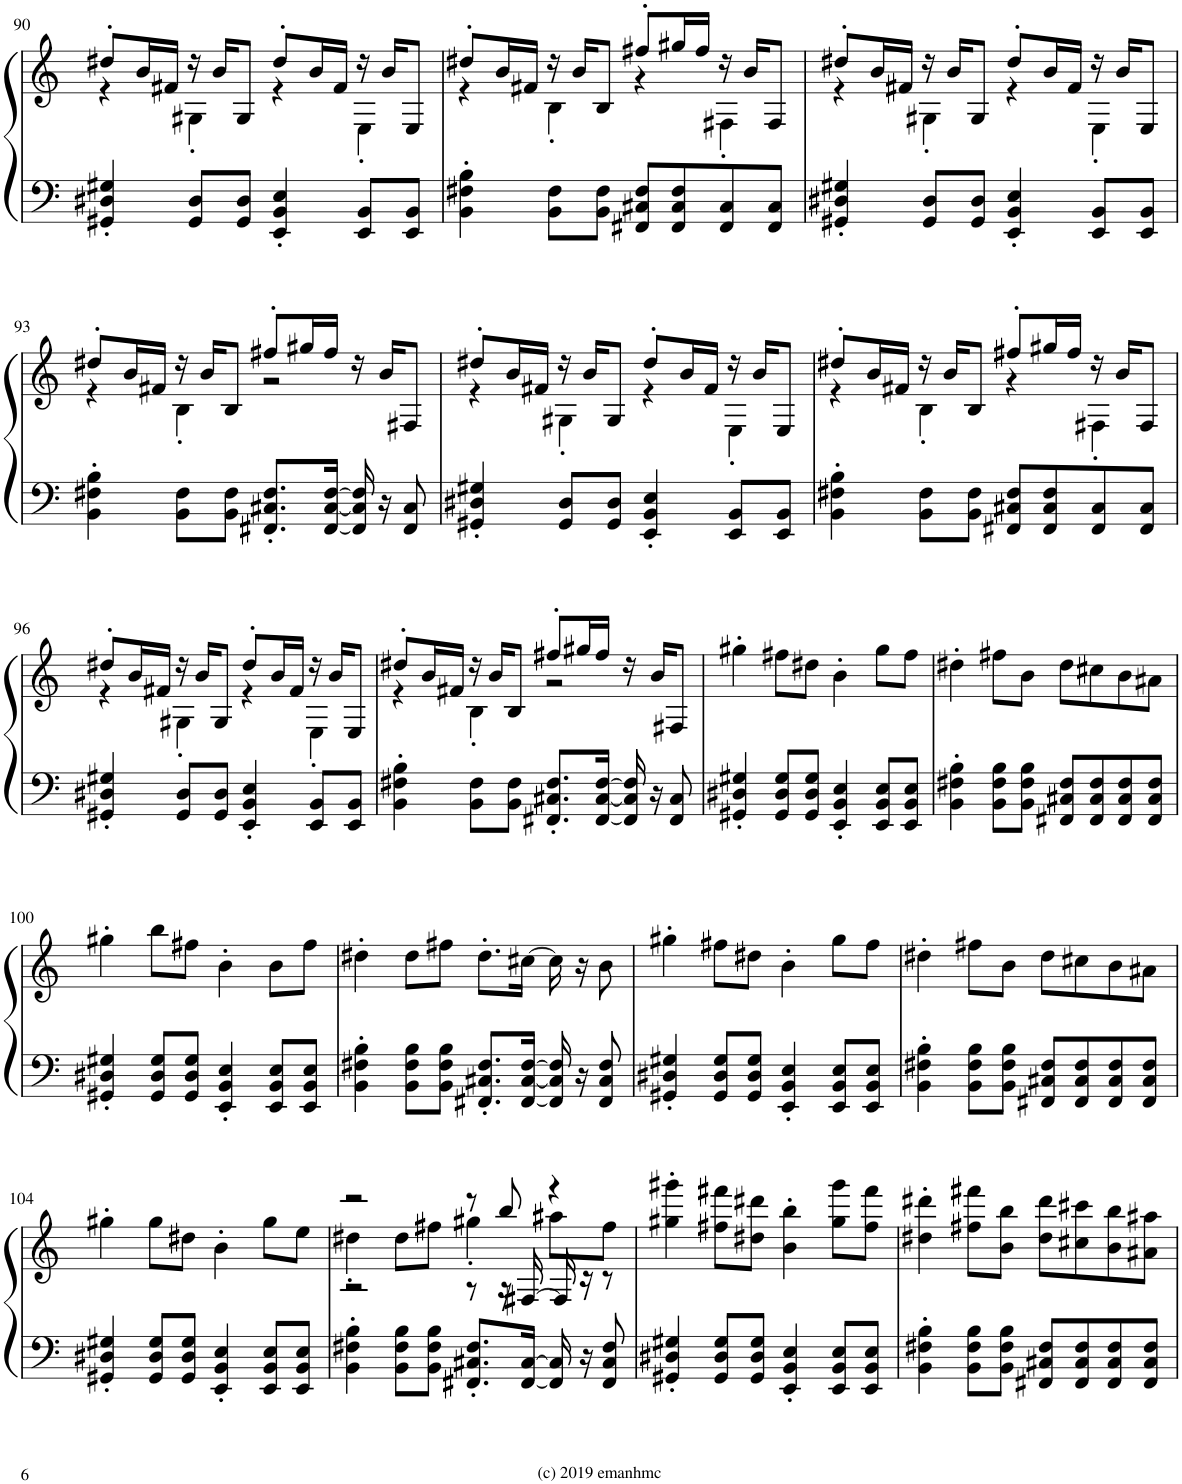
**kern	**kern
*part1	*part1
*staff2	*staff1
*I"Piano	*
*I'Pno.	*
!!LO:PB:g=z
*clefF4	*clefG2
*k[]	*k[]
*M4/4	*M4/4
=90	=90
*	*^
4GG#X/' 4D#X/' 4G#X/'	8dd#X'/L	4r
.	16b/L	.
.	16f#X/JJ	.
8GG#/ 8D#/L	16r	4G#X'\
.	16b/KL	.
8GG#/ 8D#/J	8G#/J	.
4EE/' 4BB/' 4E/'	8dd#'/L	4r
.	16b/L	.
.	16f#/JJ	.
8EE/ 8BB/L	16r	4E'\
.	16b/KL	.
8EE/ 8BB/J	8E/J	.
=91	=91	=91
4BB\' 4F#X\' 4B\'	8dd#X'/L	4r
.	16b/L	.
.	16f#X/JJ	.
8BB\ 8F#\L	16r	4B'\
.	16b/KL	.
8BB\ 8F#\J	8B/J	.
8FF#X/ 8C#X/ 8F#/L	8ff#X'/L	4r
8FF#/ 8C#/ 8F#/	16gg#X/L	.
.	16ff#/JJ	.
8FF#/ 8C#/	16r	4F#X'\
.	16b/KL	.
8FF#/ 8C#/J	8F#/J	.
=92	=92	=92
4GG#X/' 4D#X/' 4G#X/'	8dd#X'/L	4r
.	16b/L	.
.	16f#X/JJ	.
8GG#/ 8D#/L	16r	4G#X'\
.	16b/KL	.
8GG#/ 8D#/J	8G#/J	.
4EE/' 4BB/' 4E/'	8dd#'/L	4r
.	16b/L	.
.	16f#/JJ	.
8EE/ 8BB/L	16r	4E'\
.	16b/KL	.
8EE/ 8BB/J	8E/J	.
!!LO:LB:g=z	!!
=93	=93	=93
4BB\' 4F#X\' 4B\'	8dd#X'/L	4r
.	16b/L	.
.	16f#X/JJ	.
8BB\ 8F#\L	16r	4B'\
.	16b/KL	.
8BB\ 8F#\J	8B/J	.
8.FF#X/' 8.C#X/' 8.F#/'L	8ff#X'/L	2r
.	16gg#X/L	.
[16FF#/ [16C#/ [16F#/Jk	16ff#/JJ	.
16FF#/] 16C#/] 16F#/]	16r	.
16r	16b/KL	.
8FF#/ 8C#/	8F#X/J	.
=94	=94	=94
4GG#X/' 4D#X/' 4G#X/'	8dd#X'/L	4r
.	16b/L	.
.	16f#X/JJ	.
8GG#/ 8D#/L	16r	4G#X'\
.	16b/KL	.
8GG#/ 8D#/J	8G#/J	.
4EE/' 4BB/' 4E/'	8dd#'/L	4r
.	16b/L	.
.	16f#/JJ	.
8EE/ 8BB/L	16r	4E'\
.	16b/KL	.
8EE/ 8BB/J	8E/J	.
=95	=95	=95
4BB\' 4F#X\' 4B\'	8dd#X'/L	4r
.	16b/L	.
.	16f#X/JJ	.
8BB\ 8F#\L	16r	4B'\
.	16b/KL	.
8BB\ 8F#\J	8B/J	.
8FF#X/ 8C#X/ 8F#/L	8ff#X'/L	4r
8FF#/ 8C#/ 8F#/	16gg#X/L	.
.	16ff#/JJ	.
8FF#/ 8C#/	16r	4F#X'\
.	16b/KL	.
8FF#/ 8C#/J	8F#/J	.
!!LO:LB:g=z	!!
=96	=96	=96
4GG#X/' 4D#X/' 4G#X/'	8dd#X'/L	4r
.	16b/L	.
.	16f#X/JJ	.
8GG#/ 8D#/L	16r	4G#X'\
.	16b/KL	.
8GG#/ 8D#/J	8G#/J	.
4EE/' 4BB/' 4E/'	8dd#'/L	4r
.	16b/L	.
.	16f#/JJ	.
8EE/ 8BB/L	16r	4E'\
.	16b/KL	.
8EE/ 8BB/J	8E/J	.
=97	=97	=97
4BB\' 4F#X\' 4B\'	8dd#X'/L	4r
.	16b/L	.
.	16f#X/JJ	.
8BB\ 8F#\L	16r	4B'\
.	16b/KL	.
8BB\ 8F#\J	8B/J	.
8.FF#X/' 8.C#X/' 8.F#/'L	8ff#X'/L	2r
.	16gg#X/L	.
[16FF#/ [16C#/ [16F#/Jk	16ff#/JJ	.
16FF#/] 16C#/] 16F#/]	16r	.
16r	16b/KL	.
8FF#/ 8C#/	8F#X/J	.
*	*v	*v
=98	=98
4GG#X/' 4D#X/' 4G#X/'	4gg#X'\
8GG#/ 8D#/ 8G#/L	8ff#X\L
8GG#/ 8D#/ 8G#/J	8dd#X\J
4EE/' 4BB/' 4E/'	4b'\
8EE/ 8BB/ 8E/L	8gg#\L
8EE/ 8BB/ 8E/J	8ff#\J
=99	=99
4BB\' 4F#X\' 4B\'	4dd#X'\
8BB\ 8F#\ 8B\L	8ff#X\L
8BB\ 8F#\ 8B\J	8b\J
8FF#X/ 8C#X/ 8F#/L	8dd#\L
8FF#/ 8C#/ 8F#/	8cc#X\
8FF#/ 8C#/ 8F#/	8b\
8FF#/ 8C#/ 8F#/J	8a#X\J
!!LO:LB:g=z
=100	=100
4GG#X/' 4D#X/' 4G#X/'	4gg#X'\
8GG#/ 8D#/ 8G#/L	8bb\L
8GG#/ 8D#/ 8G#/J	8ff#X\J
4EE/' 4BB/' 4E/'	4b'\
8EE/ 8BB/ 8E/L	8b\L
8EE/ 8BB/ 8E/J	8ff#\J
=101	=101
4BB\' 4F#X\' 4B\'	4dd#X'\
8BB\ 8F#\ 8B\L	8dd#\L
8BB\ 8F#\ 8B\J	8ff#X\J
8.FF#X/' 8.C#X/' 8.F#/'L	8.dd#'\L
[16FF#/ [16C#/ [16F#/Jk	[16cc#X\Jk
16FF#/] 16C#/] 16F#/]	16cc#\]
16r	16r
8FF#/ 8C#/ 8F#/	8b\
=102	=102
4GG#X/' 4D#X/' 4G#X/'	4gg#X'\
8GG#/ 8D#/ 8G#/L	8ff#X\L
8GG#/ 8D#/ 8G#/J	8dd#X\J
4EE/' 4BB/' 4E/'	4b'\
8EE/ 8BB/ 8E/L	8gg#\L
8EE/ 8BB/ 8E/J	8ff#\J
=103	=103
4BB\' 4F#X\' 4B\'	4dd#X'\
8BB\ 8F#\ 8B\L	8ff#X\L
8BB\ 8F#\ 8B\J	8b\J
8FF#X/ 8C#X/ 8F#/L	8dd#\L
8FF#/ 8C#/ 8F#/	8cc#X\
8FF#/ 8C#/ 8F#/	8b\
8FF#/ 8C#/ 8F#/J	8a#X\J
!!LO:LB:g=z
=104	=104
4GG#X/' 4D#X/' 4G#X/'	4gg#X'\
8GG#/ 8D#/ 8G#/L	8gg#\L
8GG#/ 8D#/ 8G#/J	8dd#X\J
4EE/' 4BB/' 4E/'	4b'\
8EE/ 8BB/ 8E/L	8gg#\L
8EE/ 8BB/ 8E/J	8ee\J
=105	=105
*	*^
*	*	*^
4BB\' 4F#X\' 4B\'	2r	4dd#X'\	2r
8BB\ 8F#\ 8B\L	.	8dd#\L	.
8BB\ 8F#\ 8B\J	.	8ff#X\J	.
8.FF#X/' 8.C#X/' 8.F#/'L	8r	4gg#X'\	8r
.	8bb/	.	16r
[16FF#/ [16C#/Jk	.	.	[16F#X/
16FF#/] 16C#/]	4r	8aa#X\L	16F#/]
16r	.	.	16r
8FF#/ 8C#/ 8F#/	.	8ff#\J	8r
*	*v	*v	*v
=106	=106
4GG#X/' 4D#X/' 4G#X/'	4gg#X\' 4ggg#X\'
8GG#/ 8D#/ 8G#/L	8ff#X\ 8fff#X\L
8GG#/ 8D#/ 8G#/J	8dd#X\ 8ddd#X\J
4EE/' 4BB/' 4E/'	4b\' 4bb\'
8EE/ 8BB/ 8E/L	8gg#\ 8ggg#\L
8EE/ 8BB/ 8E/J	8ff#\ 8fff#\J
=107	=107
4BB\' 4F#X\' 4B\'	4dd#X\' 4ddd#X\'
8BB\ 8F#\ 8B\L	8ff#X\ 8fff#X\L
8BB\ 8F#\ 8B\J	8b\ 8bb\J
8FF#X/ 8C#X/ 8F#/L	8dd#\ 8ddd#\L
8FF#/ 8C#/ 8F#/	8cc#X\ 8ccc#X\
8FF#/ 8C#/ 8F#/	8b\ 8bb\
8FF#/ 8C#/ 8F#/J	8a#X\ 8aa#X\J
=	=
*-	*-
